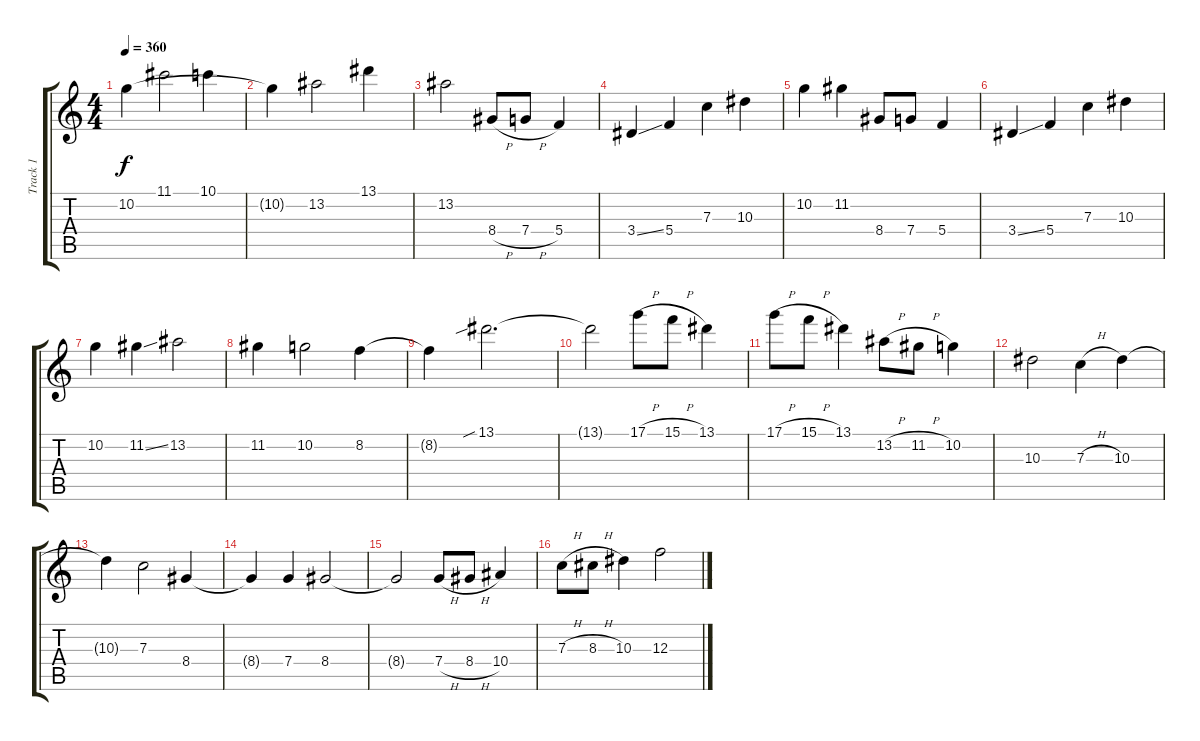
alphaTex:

\track ("Track 1" "Track 1") {instrument distortionguitar}
\staff {score tabs}
\tuning (D4 A3 F3 C3 G2 C2) {hide}
\ts (4 4)
\tempo 360
\clef g2
\ks c
10.2.4{dy f} 11.1.2 10.1.4 |
10.2{t}.4 13.2.2 13.1.4 |
13.2.2 8.4{h}.8 7.4{h}.8 5.4.4 |
3.4{ss}.4 5.4.4 7.3.4 10.3.4 |
10.2.4 11.2.4 8.4.8 7.4.8 5.4.4 |
3.4{ss}.4 5.4.4 7.3.4 10.3.4 |
10.2.4 11.2{ss}.4 13.2.2 |
11.2.4 10.2.2 8.2.4 |
8.2{t}.4 13.1{sib}.2{d} |
13.1{t}.2 17.1{h}.8 15.1{h}.8 13.1.4 |
17.1{h}.8 15.1{h}.8 13.1.4 13.2{h}.8 11.2{h}.8 10.2.4 |
10.3.2 7.3{h}.4 10.3.4 |
10.3{t}.4 7.3.2 8.4.4 |
8.4{t}.4 7.4.4 8.4.2 |
8.4{t}.2 7.4{h}.8 8.4{h}.8 10.4.4 |
7.3{h}.8 8.3{h}.8 10.3.4 12.3.2
